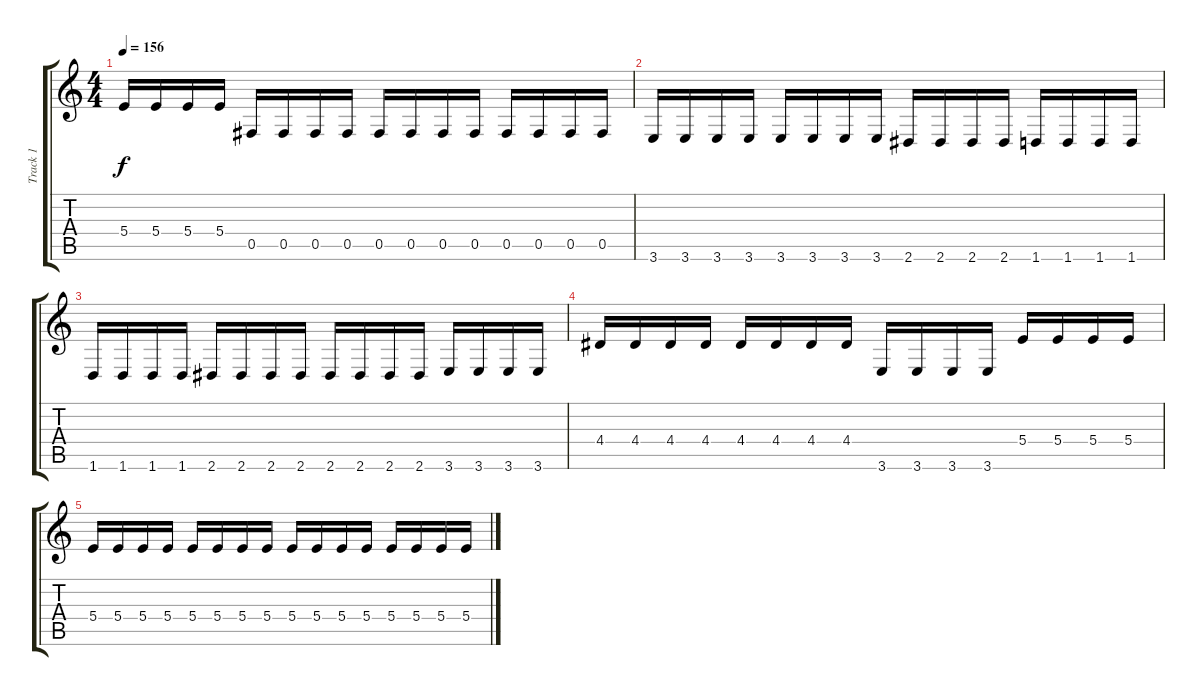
\track ("Track 1" "Track 1") {instrument distortionguitar}
\staff {score tabs}
\tuning (Db4 Ab3 E3 B2 Gb2 Db2) {hide}
\ts (4 4)
\tempo 156
\clef g2
\ks c
5.4.16{dy f} 5.4.16 5.4.16 5.4.16 0.5.16 0.5.16 0.5.16 0.5.16 0.5.16 0.5.16 0.5.16 0.5.16 0.5.16 0.5.16 0.5.16 0.5.16 |
3.6.16 3.6.16 3.6.16 3.6.16 3.6.16 3.6.16 3.6.16 3.6.16 2.6.16 2.6.16 2.6.16 2.6.16 1.6.16 1.6.16 1.6.16 1.6.16 |
1.6.16 1.6.16 1.6.16 1.6.16 2.6.16 2.6.16 2.6.16 2.6.16 2.6.16 2.6.16 2.6.16 2.6.16 3.6.16 3.6.16 3.6.16 3.6.16 |
4.4.16 4.4.16 4.4.16 4.4.16 4.4.16 4.4.16 4.4.16 4.4.16 3.6.16 3.6.16 3.6.16 3.6.16 5.4.16 5.4.16 5.4.16 5.4.16 |
5.4.16 5.4.16 5.4.16 5.4.16 5.4.16 5.4.16 5.4.16 5.4.16 5.4.16 5.4.16 5.4.16 5.4.16 5.4.16 5.4.16 5.4.16 5.4.16
